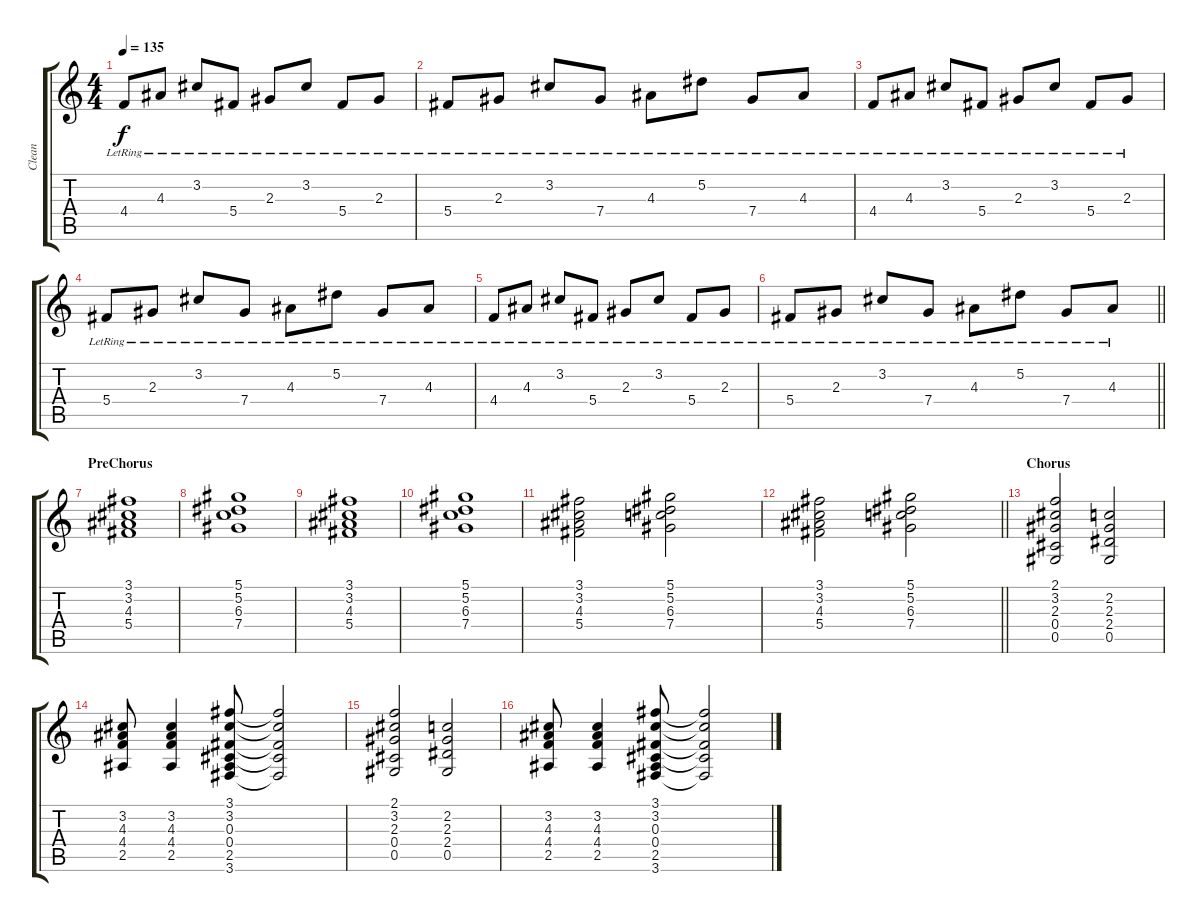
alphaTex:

\track ("Clean" "Clean") {instrument electricguitarclean}
\staff {score tabs}
\tuning (Eb4 Bb3 Gb3 Db3 Ab2 Eb2) {hide}
\ts (4 4)
\tempo 135
\clef g2
\ks c
4.4{lr}.8{dy f} 4.3{lr}.8 3.2{lr}.8 5.4{lr}.8 2.3{lr}.8 3.2{lr}.8 5.4{lr}.8 2.3{lr}.8 |
5.4{lr}.8 2.3{lr}.8 3.2{lr}.8 7.4{lr}.8 4.3{lr}.8 5.2{lr}.8 7.4{lr}.8 4.3{lr}.8 |
4.4{lr}.8 4.3{lr}.8 3.2{lr}.8 5.4{lr}.8 2.3{lr}.8 3.2{lr}.8 5.4{lr}.8 2.3{lr}.8 |
5.4{lr}.8 2.3{lr}.8 3.2{lr}.8 7.4{lr}.8 4.3{lr}.8 5.2{lr}.8 7.4{lr}.8 4.3{lr}.8 |
4.4{lr}.8 4.3{lr}.8 3.2{lr}.8 5.4{lr}.8 2.3{lr}.8 3.2{lr}.8 5.4{lr}.8 2.3{lr}.8 |
\barLineRight lightlight
5.4{lr}.8 2.3{lr}.8 3.2{lr}.8 7.4{lr}.8 4.3{lr}.8 5.2{lr}.8 7.4{lr}.8 4.3{lr}.8 |
\section ("" "PreChorus")
(3.1 3.2 4.3 5.4).1 |
(5.1 5.2 6.3 7.4).1 |
(3.1 3.2 4.3 5.4).1 |
(5.1 5.2 6.3 7.4).1 |
(3.1 3.2 4.3 5.4).2 (5.1 5.2 6.3 7.4).2 |
\barLineRight lightlight
(3.1 3.2 4.3 5.4).2 (5.1 5.2 6.3 7.4).2 |
\section ("" "Chorus")
(2.1 3.2 2.3 0.4 0.5).2 (2.2 2.3 2.4 0.5).2 |
(3.2 4.3 4.4 2.5).8 (3.2 4.3 4.4 2.5).4 (3.1 3.2 0.3 0.4 2.5 3.6).8 (3.1{t} 3.2{t} 0.3{t} 0.4{t} 3.6{t}).2 |
(2.1 3.2 2.3 0.4 0.5).2 (2.2 2.3 2.4 0.5).2 |
(3.2 4.3 4.4 2.5).8 (3.2 4.3 4.4 2.5).4 (3.1 3.2 0.3 0.4 2.5 3.6).8 (3.1{t} 3.2{t} 0.3{t} 0.4{t} 3.6{t}).2
